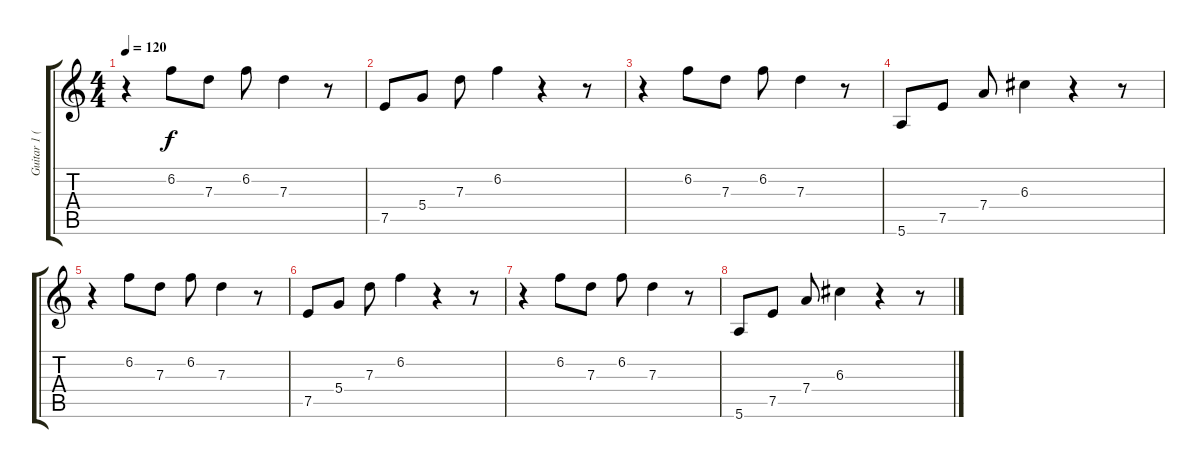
\track ("Guitar 1 (Shatl)" "Guitar 1 (") {instrument electricguitarclean}
\staff {score tabs}
\tuning (E4 B3 G3 D3 A2 E2) {hide}
\ts (4 4)
\tempo 120
\clef g2
\ks c
r.4{dy f} 6.2.8 7.3.8 6.2.8 7.3.4 r.8 |
7.5.8 5.4.8 7.3.8 6.2.4 r.4 r.8 |
r.4 6.2.8 7.3.8 6.2.8 7.3.4 r.8 |
5.6.8 7.5.8 7.4.8 6.3.4 r.4 r.8 |
r.4 6.2.8 7.3.8 6.2.8 7.3.4 r.8 |
7.5.8 5.4.8 7.3.8 6.2.4 r.4 r.8 |
r.4 6.2.8 7.3.8 6.2.8 7.3.4 r.8 |
5.6.8 7.5.8 7.4.8 6.3.4 r.4 r.8
